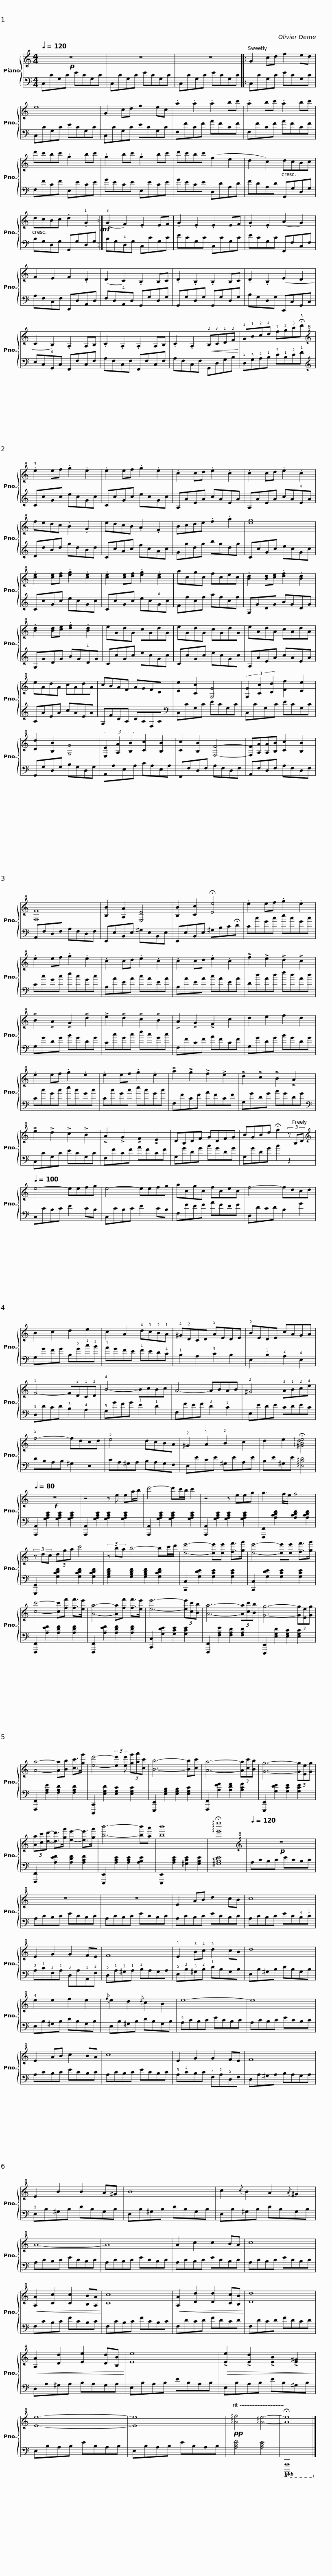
X:1
%%score { 1 | 2 }
L:1/8
Q:1/4=120
M:4/4
I:linebreak $
K:C
V:1 treble
V:2 bass
V:1
!p! z8 | z8 | z8 |: G2 cd f2 ed | e8 |$ %5
 G2 cd f2 ec | .a2 .a2 .a2 bc' | .a2 bc' .a2 bc' | d'c'bc' .g2 bc' |$ .g2 bc' .g2 bc' | %10
 d'c'bc' (f2 e2 | d2 c2) dcBc | dcBc .d2 .!1!G2!mf! :| (!3!G2 F2) .E2 EF |$ .G2 .E2 .E2 EF | %15
 .G2 .E2 (A2 G2) | F2 E2 F2 .D2 | (D2 C2) .B,2 B,C | .D2 .B,2 .B,2 B,C |$ .D2 .B,2 (E2 D2 | %20
 C2 B,2) .A,2 A,B, | .C2 .A,2 .A,2 A,B, | .C2 .A,2!<(! !2!B,!3!C!1!D!2!F!<)! | !3!G!1!B!2!c!3!d !1!f!2!g!3!b!fermata!!5!d' |$[K:treble+8] .!3!e2 ef .g2 .e2 | %25
 .e2 ef .g2 .e2 | .c2 cd .e2 .c2 | .c2 cd .e2 .c2 | fedc .B2 .G2 |$ edcB .A2 .F2 | %30
 Bcde .f2 .a2 | [eg]8 | .[ce]2 [ce][df] .[eg]2 .[ce]2 | .[ce]2 [ce][df] .[eg]2 .[ce]2 |$ acgc fcec | %35
 .[Bd]2 [Bd][ce] .[df]2 .[Bd]2 | .[Bd]2 [Bd][ce] .[df]2 .[Bd]2 | eGdG cGdG | eGdG cGdG |$ eAdA cAdA | %40
 eAdA cAdA | cBAF AGFD | [Ee]2 [Cc]2 [G,G]4 |$ (3[G,G]2 [Cc]2 [Dd]2 [Ff]2 [Ee]2 | [Dd]2 [B,B]2 [G,G]4 | %45
 (3[E,E]2 [A,A]2 [B,B]2 [Cc]2 [B,B]2 | [Cc]2 [B,B]2 [F,F]4- |$ [F,F][A,A][A,A][B,B] [Cc]2 [B,B]2 | [F,F]8 | [B,B]2 [A,A]2 [E,E]4 | %50
 [B,B]2 [Cc]2 !fermata![Ee]4 |$ .e2 ef .g2 .e2 | .e2 ef .g2 .e2 | .c2 cd .e2 .c2 | .c2 cd .e2 .c2 |$ %55
 !>!f2 !>!e2 !>!d2 !>!c2 | !>!B2 !>!A2 !>!G2 !>!d2 | !>!e2 !>!d2 !>!c2 !>!B2 | !>!A2 !>!G2 !>!F2 c2 |$ d2 e2 f2 d2 | %60
 .e2 ef .g2 .e2 | .e2 ef .g2 .e2 | !>!a2 !>!g2 !>!f2 !>!e2 |$ !>!d2 !>!c2 !>!B2 !>!A2 | !>!e2 !>!d2 !>!c2 !>!B2 | %65
 !>!A2 !>!G2 !>!F2 !>!E2 | DB,DF GDFG |$ BGBd !fermata!f2 (3z B,D |[K:treble][Q:1/4=100] e4- eefg | e4- eefg | %70
 acgc fcec |$ f4- fdcd | B2 c2 d2 e2 | c2 A2 !4!d!3!c!2!B!1!A | !4!^G!2!DCD !5!AEDE |$ %75
 !5!BEDE cAGA | !1!F4- F!2!D!1!C!2!D | !4!B4- BcBc | A4- ABAB |$ !2!^G4 !3!A!1!B!2!c!4!e | %80
 !5!f4- fdcd | !5!e4 dcBA | !2!^G2 !1!A2 !2!B2 c2 | d2 e2 !arpeggio!!fermata![^GBde]4 |$[Q:1/4=80]!f! z8 | %85
 z4 z e ea/b/ | d'4- d'c'/b/ c'2 | z4 z eeg | g3 f/e/ f4 |$ (3z dc (3dga c'4 | %90
 (3z ba b4- bc'/d'/ | [ee']4- [ee'][ee'] [ff']>[gg'] | [ee']4- [ee'][ee'] [ff']>[gg'] |$ [cc']4- [cc'][ff'] [ff']>[ee'] | [Aa]4- [Aa][ff'] [ff']>[ee'] | %95
 [ee']6- (3[ee'][cc'][Bb] | [Aa]6- (3[Aa][cc'][Bb] | [Gg]6- (3[Gg][Ee][Gg] |$ [Aa]4- [Aa][Bb] [cc']>[gg'] | [ee']4- (3:2:2[ee']2 [ee'] (3[gg'][aa'][cc'] | %100
 [Bb]6- [Bb][cc'] | [Aa]6- (3[Aa][cc'][Bb] | [Gg]6- (3[Gg][Ee][Gg] |$ (3[Aa][cc'][dd']- [dd']>[gg'] [ee']2- [ee']>[gg'] | [bb']6- [bb'][aa'] | %105
 [bb']8 | !arpeggio!!fermata![e'e'']8 |[K:treble+8][Q:1/4=120]!p! z8 |$ z8 | z8 | %110
 E2 AB d2 cB | c8 |$ E2 G2 G2 FE | F8 | !1!E2 !3!B!4!c !5!d2 cB | %115
 d8 | !4!e2 e2 f2 e2 |${/f} e2 d2{/d} c2 B2 | e8- | e8 | %120
 E2 AB c2 BA |$ c8 | E2 G2 G2 FE | F8 | E2 B2 B2 A^G |$ %125
 B8 | c2{/c} B2 A2{/A} ^G2 | A8- | A8 |$ A2 c2 c2 BA | %130
 c8 |!<(! [A,A]2 [Cc]2 [Cc]2 [B,B][A,A]!<)! | [Cc]8 |$!<(! [A,A]2 [Dd]2 [Dd]2 [Cc][B,B]!<)! | [Dd]8 | %135
!<(! [A,A]2 [Dd]2 [Ee]2 [Dd][B,B]!<)! | [Ee]8 |$!>(! !>![Ee]2 !>![Ed]2 !>![EB]2 !>![E^G]2!>)! | [Ee]8- | [Ee]8 | %140
!pp! !arpeggio![Af]4 !arpeggio![Ae]4- | !fermata![Ae]8 |] %142
V:2
 C,CG,C ECG,C | C,CG,C ECG,C | C,CG,C ECG,C |: C,CG,C ECG,C | C,CG,C ECG,C |$ %5
 C,CG,C ECG,C | F,FCF AFCF | F,FCF AFCF | F,FCF E,ECE |$ GECE E,ECE | %10
 GECE D,DA,D | FDA,D G,,G,D,G, | B,G,D,G, G,,G,D,G, :| B,G,!4!D,G, C,CG,C |$ ECG,C C,CG,C | %15
 ECG,C F,,F,C,F, | A,F,C,F, D,,D,A,,D, | F,D,!4!A,,D, G,,G,D,G, | G,,G,D,G, G,,G,D,G, |$ B,G,D,G, C,,C,G,,C, | %20
 E,C,!4!G,,C, F,,F,C,F, | A,F,C,F, F,,F,C,F, | A,F,C,F, G,,D,G,B, | !5!D,!3!G,!2!A,!1!B, !2!D!1!B,!2!D!1!F |$[K:treble] CcGc ecGc | %25
 CcGc ecGc | A,AEA cAEA | A,AEA cA!4!EA | DdBd gdBd |$ CcAc fcAc | %30
 Ggdg bgdg | CcGc ecGc | CcGc ecGc | CcGc ec!4!Gc |$ Ffcf afcf | %35
 G,GDG BGDG | G,GDG BG!4!DG | CcGc ecGc | CcGc ecGc |$ A,AEA cAEA | %40
 A,AEA cAEA | F,FCA, CA,D,A, |[K:bass] C,CG,C ECG,C |$ C,CG,C ECG,C | G,,G,D,G, B,G,D,G, | %45
 A,,A,E,A, CA,E,A, | F,,F,D,F, A,F,D,F, |$ A,,F,D,F, A,F,D,F, | A,,F,D,F, A,F,D,F, | E,,E,B,,E, ^G,E,B,,E, | %50
 E,,E,B,,E, ^G,B,C!fermata!D |$ CcGc ecGc | CcGc ecGc | A,AEA cAEA | A,AEA cAEA |$ %55
 DdAd fdAd | G,GDG BGDG | CcGc ecGc | F,FCF AFCF |$ G,GDG BGDG | %60
 CcGc ecGc | CcGc ecGc | F,FCF AFCF |$ G,GDG BGDG |[K:bass] C,CG,C ECG,C | %65
 F,FCF AFCF | G,GDG BGDG |$ G,GDG B2 z2 | C,CB,C E2 CB, | C,CB,C E2 CB, | %70
 F,FEF AFEF |$ D,DCD B,2 G2 | G,GFG B,!2!G!1!c!2!B | !1!AGFE !1!FED!4!C | !1!B,2 A,2 !5!C2 B,2 |$ %75
 E,2 !1!B,2 !2!A,2 !4!E,2 | !5!D,DCD !3!B,2 !4!A,2 | !5!G,GFG !3!E2 !1!D2 | F,FEF !3!D2 !1!C2 |$ E,EDE CDEC | %80
 DB,A,B, ^G,2 E,2 | CA,^G,A, B,A,G,F, | E,ECE ^G,EA,E | B,E^G,E !arpeggio![E,B,D]4 |$ [A,,,A,,]2 [G,A,CE]2 [G,A,CE]2 [G,A,CE]2 | %85
 [A,,,A,,]2 [G,A,CE]2 [G,A,CE]2 [G,A,CE]2 | [A,,,A,,]2 [G,A,CE]2 [G,A,CE]2 [G,A,CE]2 | [A,,,A,,]2 [G,A,CE]2 [G,A,CE]2 [G,A,CE]2 | [F,,,F,,]2 [A,CDF]2 [A,CDF]2 [A,CDF]2 |$ [G,,,G,,]2 [G,CDF]2 [G,CDF]2 [G,CDF]2 | %90
 [G,B,DF]2 [G,B,DF]2 [G,B,DF]2 [G,CDF]2 | [C,,C,]2 [G,DE]2 [G,CE]2 [G,CE]2 | [C,,C,]2 [G,DE]2 [G,CE]2 [G,CE]2 |$ [F,,,F,,]2 [A,EF]2 [A,DF]2 [A,DF]2 | [F,,,F,,]2 [A,EF]2 [A,DF]2 [A,DF]2 | %95
 [C,,C,]2 [G,DE]2 [G,CE]2 [G,CE]2 | [F,,,F,,]2 [F,A,E]2 [F,A,D]2 [F,A,D]2 | [E,,,E,,]2 [E,G,D]2 [E,G,C]2 [E,G,C]2 |$ [F,,,F,,]2 [F,A,E]2 [F,A,D]2 [F,A,D]2 | [C,,,C,,]2 [E,G,D]2 [E,G,C]2 [E,G,C]2 | %100
 [E,,,E,,]2 [E,G,B,]2 [E,G,B,]2 [E,G,C]2 | [F,,,F,,]2 [A,EF]2 [A,DF]2 [A,CF]2 | [E,,,E,,]2 [G,DE]2 [G,CE]2 [G,CE]2 |$ [F,,,F,,]2 [A,EF]2 [A,DF]2 [A,CF]2 | [E,,,E,,]2 [A,CE]2 [A,CE]2 [A,B,E]2 | %105
 [E,,,E,,]2 [A,CE]2 [^G,CE]2 [G,B,E]2 | [^G,B,DE]8 | A,CB,C ECB,C |$ A,CB,C ECB,C | A,CB,C ECB,C | %110
 A,CB,C ECB,C | A,CB,C EC!4!B,!1!C |$ !2!A,!1!C!3!F,!1!A, !3!D,A,!5!A,,!2!F, | !5!D,!1!A,!2!^G,!1!A, !2!B,A,G,A, | !5!E,!2!B,!3!^G,!2!B, !1!DB,G,B, | %115
 E,B,^G,B, DB,G,B, | E,B,^G,B, DB,G,B, |$ E,B,^G,B, DB,G,B, | !5!A,CB,C ECB,C | A,CB,C ECB,C | %120
 A,CB,C ECB,C |$ A,CB,C ECB,C | !5!A,!1!CB,C !4!F,!2!A,!5!D,F, | D,A,^G,A, B,A,G,A, | !5!E,B,^G,B, DB,G,B, |$ %125
 E,B,^G,B, DB,G,B, | E,B,^G,B, DB,G,B, | A,CB,C ECB,C | A,CB,C ECB,C |$ A,CB,C ECB,C | %130
 A,CB,C ECB,C | F,CB,C FCB,C | F,CB,C FCB,C |$ F,DCD FDCD | F,DCD FDCD | %135
 D,A,^G,A, B,A,G,A, | E,B,A,B, EB,A,B, |$ E,B,A,B, EB,^G,B, | E,B,A,B, EB,A,B, | E,B,A,B, EB,A,B, | %140
 [A,CF]4 [A,CE]4 |!8vb(! [A,,,,A,,,]8!8vb)! |] %142
